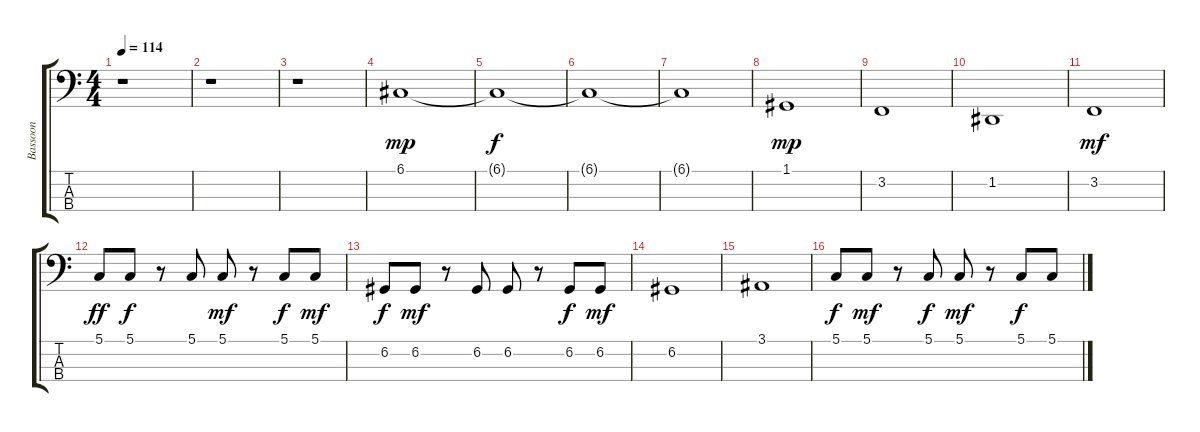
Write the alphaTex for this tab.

\track ("Bassoon" "Bassoon") {instrument bassoon}
\staff {score tabs}
\tuning (G2 D2 A1 E1) {hide}
\ts (4 4)
\tempo 114
\clef f4
\ks c
r.1{dy mp} |
r.1 |
r.1 |
6.1.1 |
6.1{t}.1{dy f} |
6.1{t}.1 |
6.1{t}.1 |
1.1.1{dy mp} |
3.2.1 |
1.2.1 |
3.2.1{dy mf} |
5.1.8{dy ff} 5.1.8{dy f} r.8 5.1.8 5.1.8{dy mf} r.8 5.1.8{dy f} 5.1.8{dy mf} |
6.2.8{dy f} 6.2.8{dy mf} r.8 6.2.8 6.2.8 r.8 6.2.8{dy f} 6.2.8{dy mf} |
6.2.1 |
3.1.1 |
5.1.8{dy f} 5.1.8{dy mf} r.8 5.1.8{dy f} 5.1.8{dy mf} r.8 5.1.8{dy f} 5.1.8
